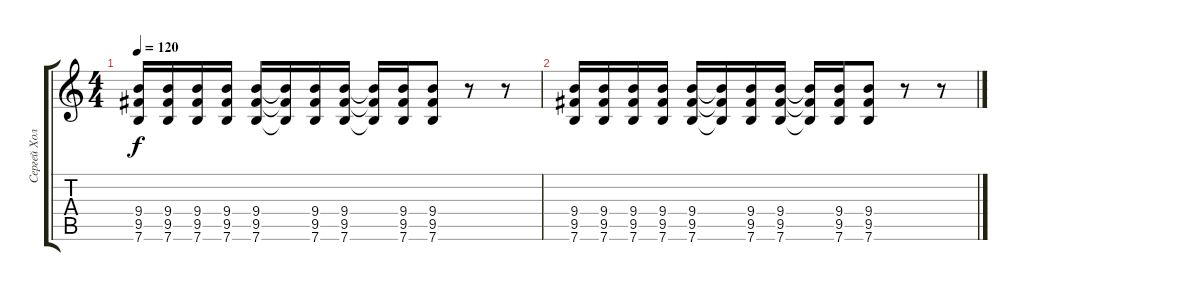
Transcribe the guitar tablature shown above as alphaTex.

\track ("Сергей Холстинин" "Сергей Хол") {instrument distortionguitar}
\staff {score tabs}
\tuning (E4 B3 G3 D3 A2 E2) {hide}
\ts (4 4)
\tempo 120
\clef g2
\ks c
(9.4 9.5 7.6).16{dy f} (9.4 9.5 7.6).16 (9.4 9.5 7.6).16 (9.4 9.5 7.6).16 (9.4 9.5 7.6).16 (9.4{t} 9.5{t} 7.6{t}).16 (9.4 9.5 7.6).16 (9.4 9.5 7.6).16 (9.4{t} 9.5{t} 7.6{t}).16 (9.4 9.5 7.6).16 (9.4 9.5 7.6).8 r.8 r.8 |
(9.4 9.5 7.6).16 (9.4 9.5 7.6).16 (9.4 9.5 7.6).16 (9.4 9.5 7.6).16 (9.4 9.5 7.6).16 (9.4{t} 9.5{t} 7.6{t}).16 (9.4 9.5 7.6).16 (9.4 9.5 7.6).16 (9.4{t} 9.5{t} 7.6{t}).16 (9.4 9.5 7.6).16 (9.4 9.5 7.6).8 r.8 r.8
